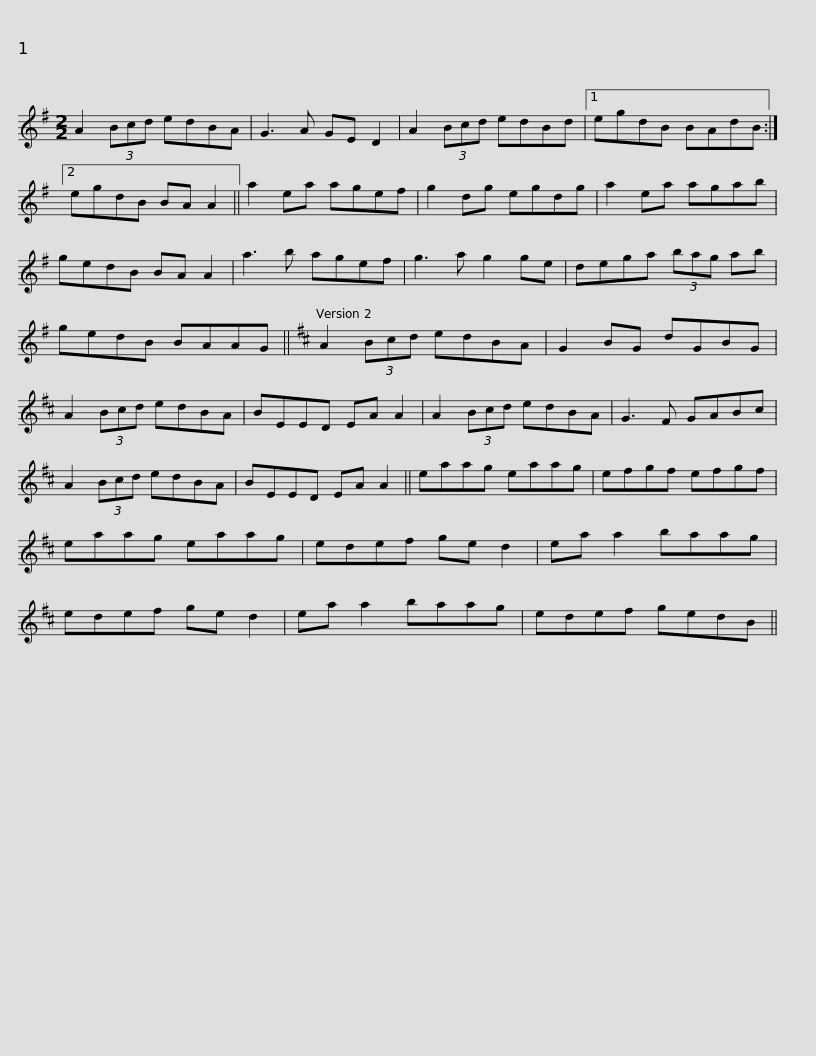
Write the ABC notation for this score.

X:1
L:1/8
M:2/2
I:linebreak $
K:G
V:1 treble
V:1
 A2 (3Bcd edBA | G3 A GE D2 | A2 (3Bcd edBd |1 egdB BAdB :|2 egdB BA A2 ||$ %5
 a2 ea agef | g2 dg egdg | a2 ea agab | gedB BA A2 | a3 b agef | %10
 g3 a g2 ge |$ dega (3bag ab | gedB BAAG ||[K:D] A2 (3Bcd edBA | G2 BG dGBG | %15
 A2 (3Bcd edBA |$ BEED EA A2 | A2 (3Bcd edBA | G3 F GABc | A2 (3Bcd edBA | %20
 BEED EA A2 ||$ eaag eaag | efgf efgf | eaag eaag | edef ge d2 | %25
 ea a2 baag |$ edef ge d2 | ea a2 baag | edef gedB || %29
